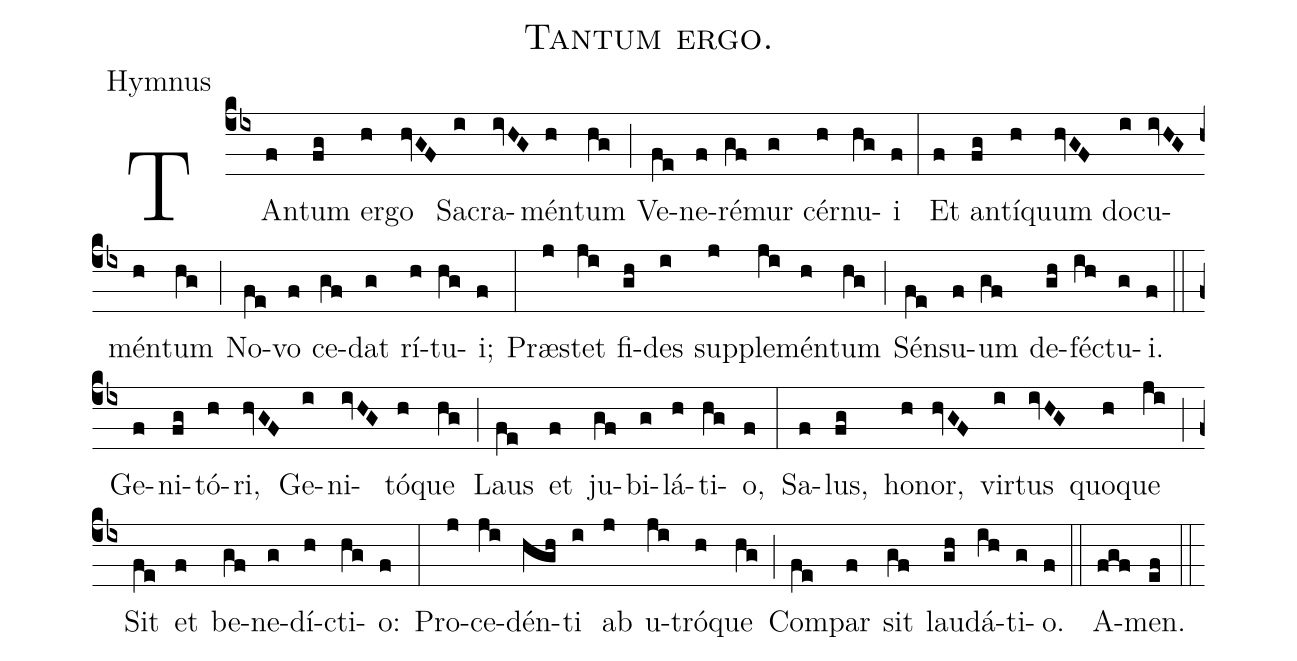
name:Tantum ergo.;
office-part:Hymnus;
%%
(cb4) TAn(f)tum(fg) er(h)go(hvGF) Sa(i)cra(ivHG)mén(h)tum(hg) (;)
Ve(fe)ne(f)ré(gf)mur(g) cér(h)nu(hg)i(f) (:)
Et(f) an(fg)tí(h)quum(hvGF) do(i)cu(ivHG)mén(h)tum(hg) (;)
No(fe)vo(f) ce(gf)dat(g) rí(h)tu(hg)i;(f) (:)
Præ(j)stet(ji) fi(gh)des(i) sup(j)ple(ji)mén(h)tum(hg) (;)
Sén(fe)su(f)um(gf) de(gh)fé(ih)ctu(g)i.(f) (::)
Ge(f)ni(fg)tó(h)ri,(hvGF) Ge(i)ni(ivHG)tó(h)que(hg) (;)
Laus(fe) et(f) ju(gf)bi(g)lá(h)ti(hg)o,(f) (:)
Sa(f)lus,(fg) ho(h)nor,(hvGF) vir(i)tus(ivHG) quo(h)que(ji) (;)
Sit(fe) et(f) be(gf)ne(g)dí(h)cti(hg)o:(f) (:)
Pro(j)ce(ji)dén(hgh)ti(i) ab(j) u(ji)tró(h)que(hg) (;)
Com(fe)par(f) sit(gf) lau(gh)dá(ih)ti(g)o.(f) (::)
A(fgf)men.(ef) (::)
